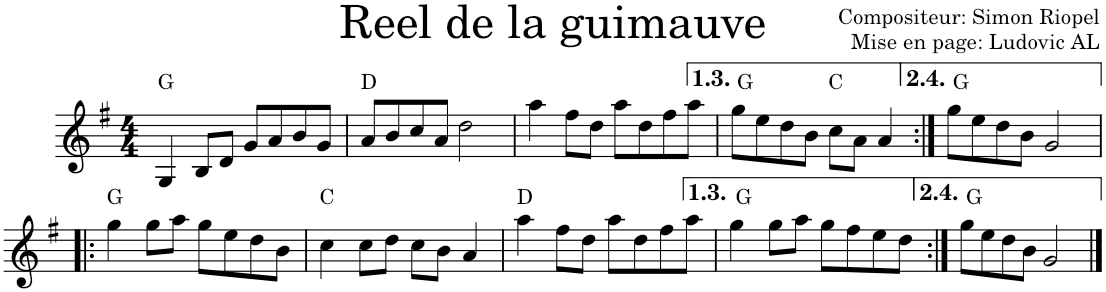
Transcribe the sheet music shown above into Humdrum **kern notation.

**kern	**harte
*part1	*part1
*staff1	*
*I"Voice	*
*I'V	*
*clefG2	*
*k[f#]	*
*M4/4	*
=1	=1
4G/	G:maj
8B/L	.
8d/J	.
8g/L	.
8a/	.
8b/	.
8g/J	.
=2	=2
8a/L	D:maj
8b/	.
8cc/	.
8a/J	.
2dd\	.
=3	=3
4aa\	.
8ff#\L	.
8dd\J	.
8aa\L	.
8dd\	.
8ff#\	.
8aa\J	.
=4	=4
8gg\L	G:maj
8ee\	.
8dd\	.
8b\J	.
8cc\L	C:maj
8a\J	.
4a/	.
=5:|!	=5:|!
8gg\L	G:maj
8ee\	.
8dd\	.
8b\J	.
2g/	.
!!LO:LB:g=z
=6!|:	=6!|:
4gg\	G:maj
8gg\L	.
8aa\J	.
8gg\L	.
8ee\	.
8dd\	.
8b\J	.
=7	=7
4cc\	C:maj
8cc\L	.
8dd\J	.
8cc\L	.
8b\J	.
4a/	.
=8	=8
4aa\	D:maj
8ff#\L	.
8dd\J	.
8aa\L	.
8dd\	.
8ff#\	.
8aa\J	.
=9	=9
4gg\	G:maj
8gg\L	.
8aa\J	.
8gg\L	.
8ff#\	.
8ee\	.
8dd\J	.
=10:|!	=10:|!
8gg\L	G:maj
8ee\	.
8dd\	.
8b\J	.
2g/	.
==	==
*-	*-
